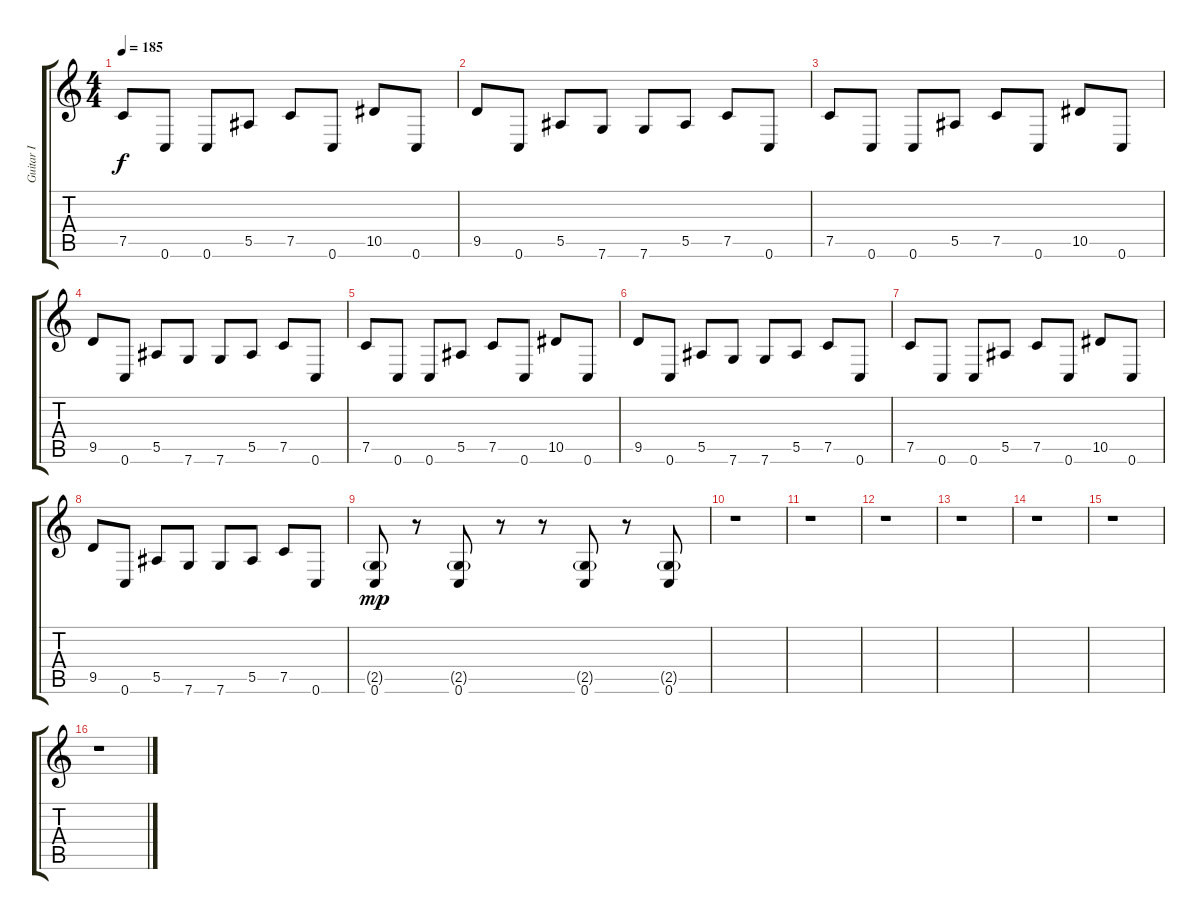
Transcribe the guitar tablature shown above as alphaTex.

\track ("Guitar I" "Guitar I") {instrument distortionguitar}
\staff {score tabs}
\tuning (C4 G3 Eb3 Bb2 F2 C2) {hide}
\ts (4 4)
\tempo 185
\clef g2
\ks c
7.5.8{dy f} 0.6.8 0.6.8 5.5.8 7.5.8 0.6.8 10.5.8 0.6.8 |
9.5.8 0.6.8 5.5.8 7.6.8 7.6.8 5.5.8 7.5.8 0.6.8 |
7.5.8 0.6.8 0.6.8 5.5.8 7.5.8 0.6.8 10.5.8 0.6.8 |
9.5.8 0.6.8 5.5.8 7.6.8 7.6.8 5.5.8 7.5.8 0.6.8 |
7.5.8 0.6.8 0.6.8 5.5.8 7.5.8 0.6.8 10.5.8 0.6.8 |
9.5.8 0.6.8 5.5.8 7.6.8 7.6.8 5.5.8 7.5.8 0.6.8 |
7.5.8 0.6.8 0.6.8 5.5.8 7.5.8 0.6.8 10.5.8 0.6.8 |
9.5.8 0.6.8 5.5.8 7.6.8 7.6.8 5.5.8 7.5.8 0.6.8 |
(2.5{g} 0.6).8{dy mp} r.8 (2.5{g} 0.6).8 r.8 r.8 (2.5{g} 0.6).8 r.8 (2.5{g} 0.6).8 |
r.1 |
r.1 |
r.1 |
r.1 |
r.1 |
r.1 |
r.1
